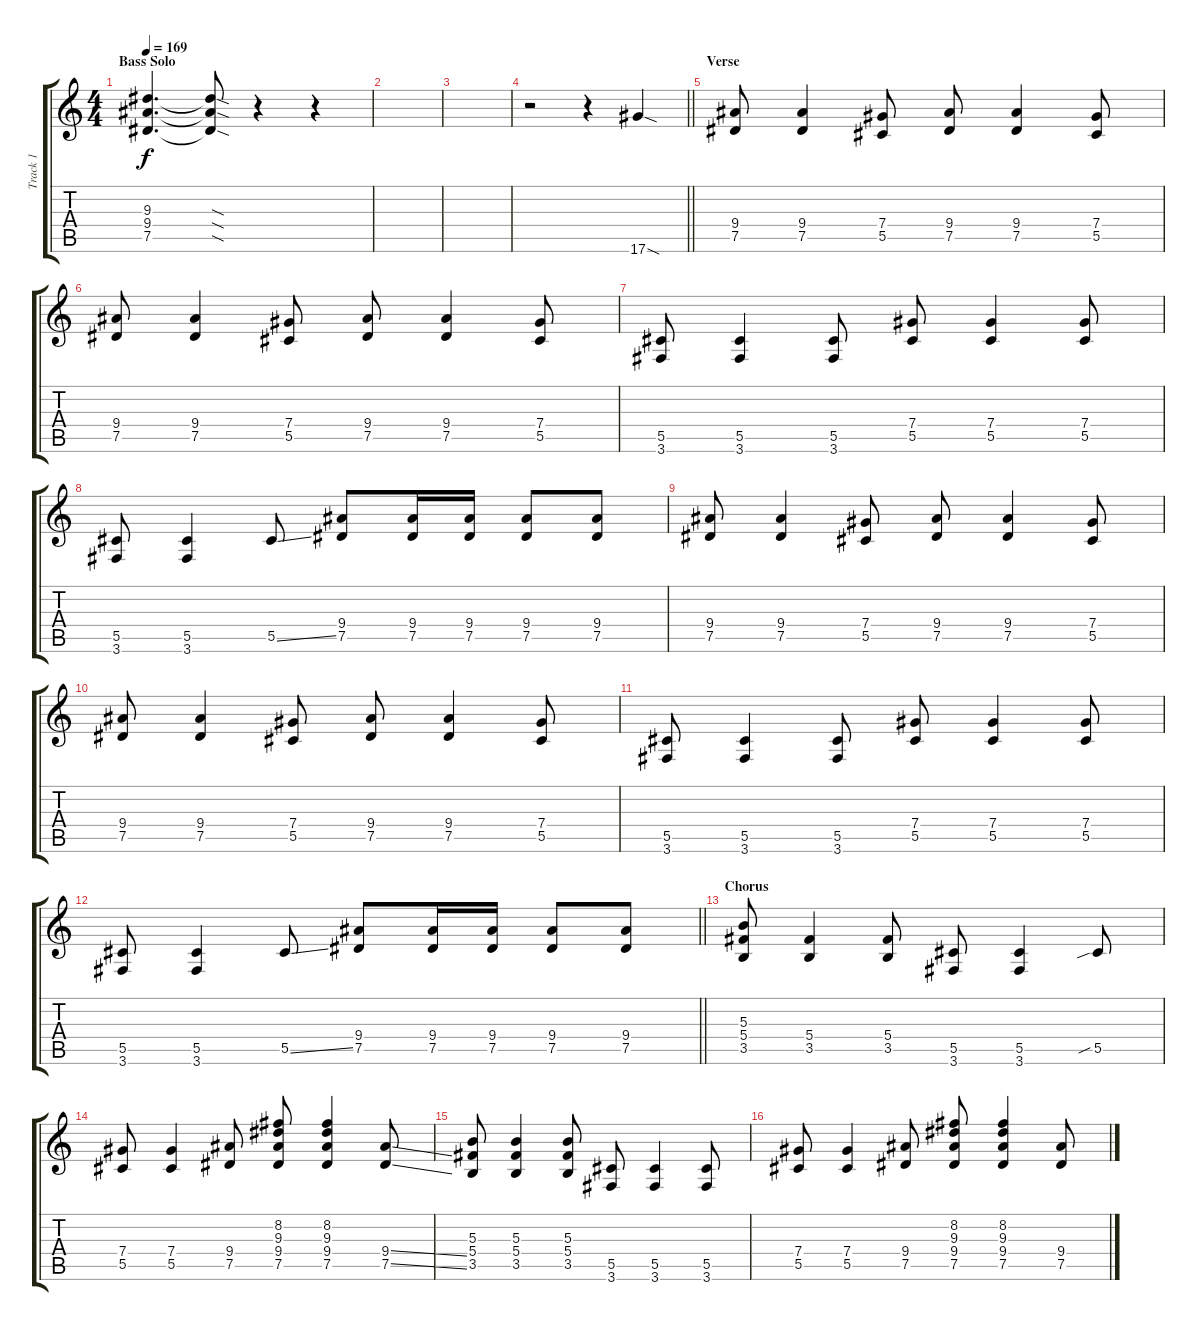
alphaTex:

\track ("Track 1" "Track 1") {instrument distortionguitar}
\staff {score tabs}
\tuning (Eb4 Bb3 Gb3 Db3 Ab2 Eb2) {hide}
\ts (4 4)
\section ("" "Bass Solo")
\tempo 169
\clef g2
\ks c
(9.3 9.4 7.5).4{d dy f} (9.3{sod t} 9.4{sod t} 7.5{sod t}).8 r.4 r.4 |
|
|
\barLineRight lightlight
r.2 r.4 17.6{sod}.4 |
\section ("" "Verse")
(9.4 7.5).8 (9.4 7.5).4 (7.4 5.5).8 (9.4 7.5).8 (9.4 7.5).4 (7.4 5.5).8 |
(9.4 7.5).8 (9.4 7.5).4 (7.4 5.5).8 (9.4 7.5).8 (9.4 7.5).4 (7.4 5.5).8 |
(5.5 3.6).8 (5.5 3.6).4 (5.5 3.6).8 (7.4 5.5).8 (7.4 5.5).4 (7.4 5.5).8 |
(5.5 3.6).8 (5.5 3.6).4 5.5{ss}.8 (9.4 7.5).8 (9.4 7.5).16 (9.4 7.5).16 (9.4 7.5).8 (9.4 7.5).8 |
(9.4 7.5).8 (9.4 7.5).4 (7.4 5.5).8 (9.4 7.5).8 (9.4 7.5).4 (7.4 5.5).8 |
(9.4 7.5).8 (9.4 7.5).4 (7.4 5.5).8 (9.4 7.5).8 (9.4 7.5).4 (7.4 5.5).8 |
(5.5 3.6).8 (5.5 3.6).4 (5.5 3.6).8 (7.4 5.5).8 (7.4 5.5).4 (7.4 5.5).8 |
\barLineRight lightlight
(5.5 3.6).8 (5.5 3.6).4 5.5{ss}.8 (9.4 7.5).8 (9.4 7.5).16 (9.4 7.5).16 (9.4 7.5).8 (9.4 7.5).8 |
\section ("" "Chorus")
(5.3 5.4 3.5).8 (5.4 3.5).4 (5.4 3.5).8 (5.5 3.6).8 (5.5 3.6).4 5.5{sib}.8 |
(7.4 5.5).8 (7.4 5.5).4 (9.4 7.5).8 (8.2 9.3 9.4 7.5).8 (8.2 9.3 9.4 7.5).4 (9.4{ss} 7.5{ss}).8 |
(5.3 5.4 3.5).8 (5.3 5.4 3.5).4 (5.3 5.4 3.5).8 (5.5 3.6).8 (5.5 3.6).4 (5.5 3.6).8 |
(7.4 5.5).8 (7.4 5.5).4 (9.4 7.5).8 (8.2 9.3 9.4 7.5).8 (8.2 9.3 9.4 7.5).4 (9.4 7.5).8
